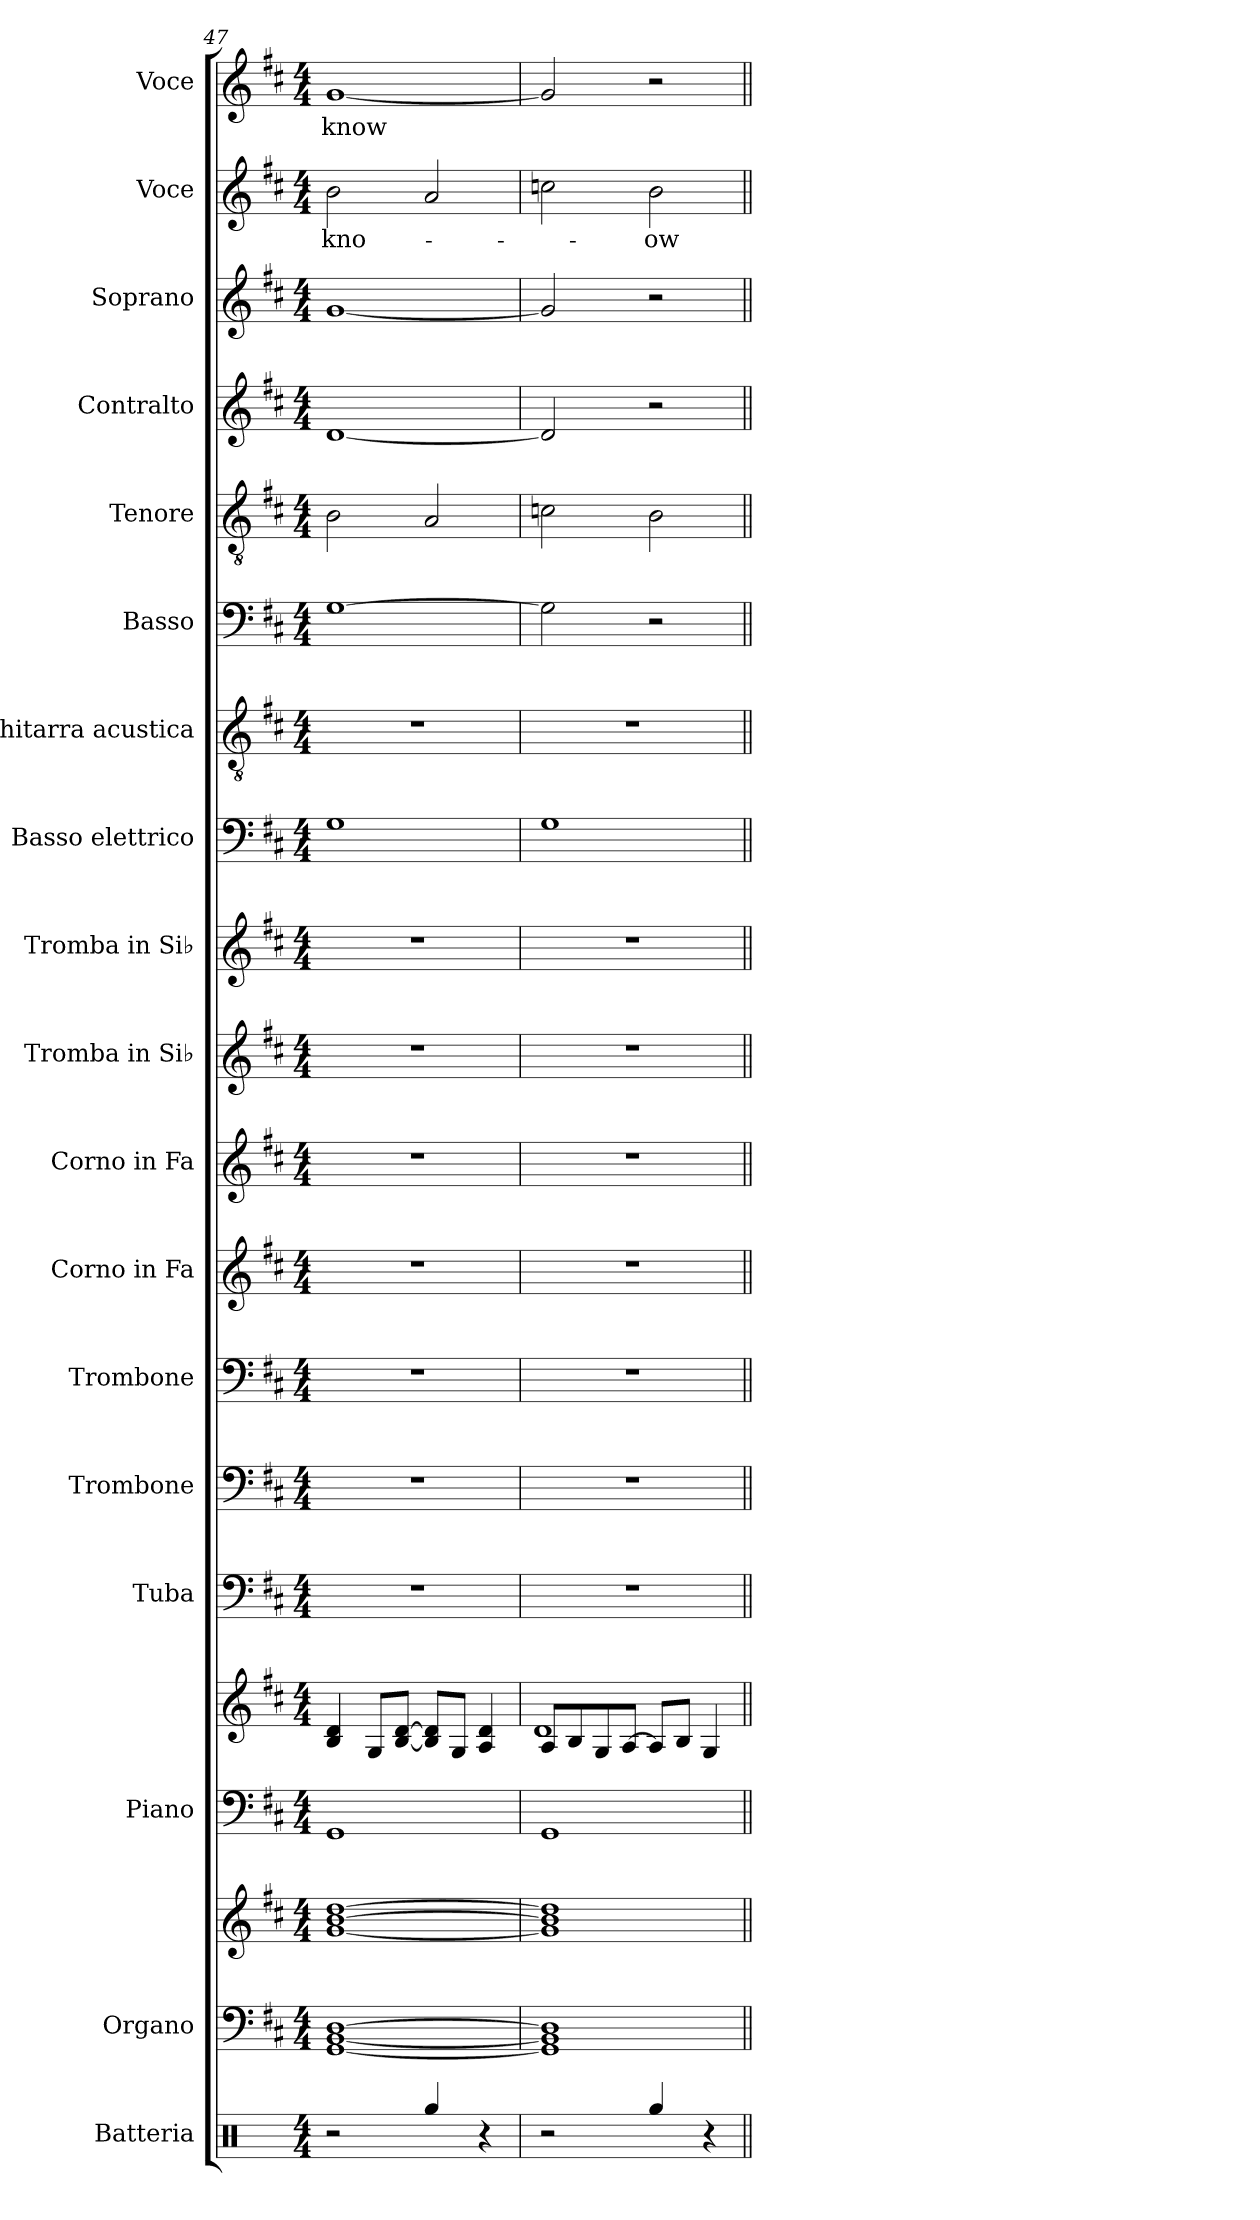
**kern	**kern	**kern	**kern	**kern	**kern	**kern	**kern	**kern	**kern	**kern	**kern	**kern	**kern	**kern	**kern	**kern	**kern	**kern	**text	**kern	**text
*part18	*part17	*part17	*part16	*part16	*part15	*part14	*part13	*part12	*part11	*part10	*part9	*part8	*part7	*part6	*part5	*part4	*part3	*part2	*part2	*part1	*part1
*staff20	*staff19	*staff18	*staff17	*staff16	*staff15	*staff14	*staff13	*staff12	*staff11	*staff10	*staff9	*staff8	*staff7	*staff6	*staff5	*staff4	*staff3	*staff2	*staff2	*staff1	*staff1
*I"Batteria	*I"Organo	*	*I"Piano	*	*I"Tuba	*I"Trombone	*I"Trombone	*I"Corno in Fa	*I"Corno in Fa	*I"Tromba in Si♭	*I"Tromba in Si♭	*I"Basso elettrico	*I"Chitarra acustica	*I"Basso	*I"Tenore	*I"Contralto	*I"Soprano	*I"Voce	*	*I"Voce	*
*I'Batt.	*I'Org.	*	*	*	*I'Tba.	*I'Trb.	*I'Trb.	*I'Cor. Fa	*I'Cor. Fa	*I'Tr. Si♭	*I'Tr. Si♭	*I'B. el.	*	*I'B.	*I'T.	*I'A.	*I'S.	*I'Vo.	*	*I'Vo.	*
!!LO:PB:g=z
*clefX	*clefF4	*clefG2	*clefF4	*clefG2	*clefF4	*clefF4	*clefF4	*clefG2	*clefG2	*clefG2	*clefG2	*clefF4	*clefGv2	*clefF4	*clefGv2	*clefG2	*clefG2	*clefG2	*	*clefG2	*
*	*	*	*	*	*	*	*	*ITrd4c7	*ITrd4c7	*ITrd1c2	*ITrd1c2	*ITrd7c12	*	*	*	*	*	*	*	*	*
*k[]	*k[f#c#]	*k[f#c#]	*k[f#c#]	*k[f#c#]	*k[f#c#]	*k[f#c#]	*k[f#c#]	*k[f#]	*k[f#]	*k[]	*k[]	*k[f#c#]	*k[f#c#]	*k[f#c#]	*k[f#c#]	*k[f#c#]	*k[f#c#]	*k[f#c#]	*	*k[f#c#]	*
*M4/4	*M4/4	*M4/4	*M4/4	*M4/4	*M4/4	*M4/4	*M4/4	*M4/4	*M4/4	*M4/4	*M4/4	*M4/4	*M4/4	*M4/4	*M4/4	*M4/4	*M4/4	*M4/4	*	*M4/4	*
=47	=47	=47	=47	=47	=47	=47	=47	=47	=47	=47	=47	=47	=47	=47	=47	=47	=47	=47	=47	=47	=47
!	!	!	!	!	!	!	!	!	!	!	!	!	!	!	!	!	!	!	!LO:LY:b	!	!LO:LY:b
2r	[1GG [1BB [1D	[1g [1b [1dd	1GG	4B/ 4d/	1r	1r	1r	1r	1r	1r	1r	1GG	1r	[1G	2B\	[1d	[1g	2b\	kno-	[1g	know
.	.	.	.	8G/L	.	.	.	.	.	.	.	.	.	.	.	.	.	.	.	.	.
.	.	.	.	[8B/ [8d/J	.	.	.	.	.	.	.	.	.	.	.	.	.	.	.	.	.
4Rgg/	.	.	.	8B/] 8d/]L	.	.	.	.	.	.	.	.	.	.	2A/	.	.	2a/	.	.	.
.	.	.	.	8G/J	.	.	.	.	.	.	.	.	.	.	.	.	.	.	.	.	.
4r	.	.	.	4A/ 4d/	.	.	.	.	.	.	.	.	.	.	.	.	.	.	.	.	.
=48	=48	=48	=48	=48	=48	=48	=48	=48	=48	=48	=48	=48	=48	=48	=48	=48	=48	=48	=48	=48	=48
*	*	*	*	*^	*	*	*	*	*	*	*	*	*	*	*	*	*	*	*	*	*
2r	1GG] 1BB] 1D]	1g] 1b] 1dd]	1GG	8A/L	1d	1r	1r	1r	1r	1r	1r	1r	1GG	1r	2G\]	2cn\	2d/]	2g/]	2ccn\	.	2g/]	.
.	.	.	.	8B/	.	.	.	.	.	.	.	.	.	.	.	.	.	.	.	.	.	.
.	.	.	.	8G/	.	.	.	.	.	.	.	.	.	.	.	.	.	.	.	.	.	.
.	.	.	.	[8A/J	.	.	.	.	.	.	.	.	.	.	.	.	.	.	.	.	.	.
!	!	!	!	!	!	!	!	!	!	!	!	!	!	!	!	!	!	!	!	!LO:LY:b	!	!
4Rgg/	.	.	.	8A/L]	.	.	.	.	.	.	.	.	.	.	2r	2B\	2r	2r	2b\	-ow	2r	.
.	.	.	.	8B/J	.	.	.	.	.	.	.	.	.	.	.	.	.	.	.	.	.	.
4r	.	.	.	4G/	.	.	.	.	.	.	.	.	.	.	.	.	.	.	.	.	.	.
*	*	*	*	*v	*v	*	*	*	*	*	*	*	*	*	*	*	*	*	*	*	*	*
=||	=||	=||	=||	=||	=||	=||	=||	=||	=||	=||	=||	=||	=||	=||	=||	=||	=||	=||	=||	=||	=||
*-	*-	*-	*-	*-	*-	*-	*-	*-	*-	*-	*-	*-	*-	*-	*-	*-	*-	*-	*-	*-	*-
